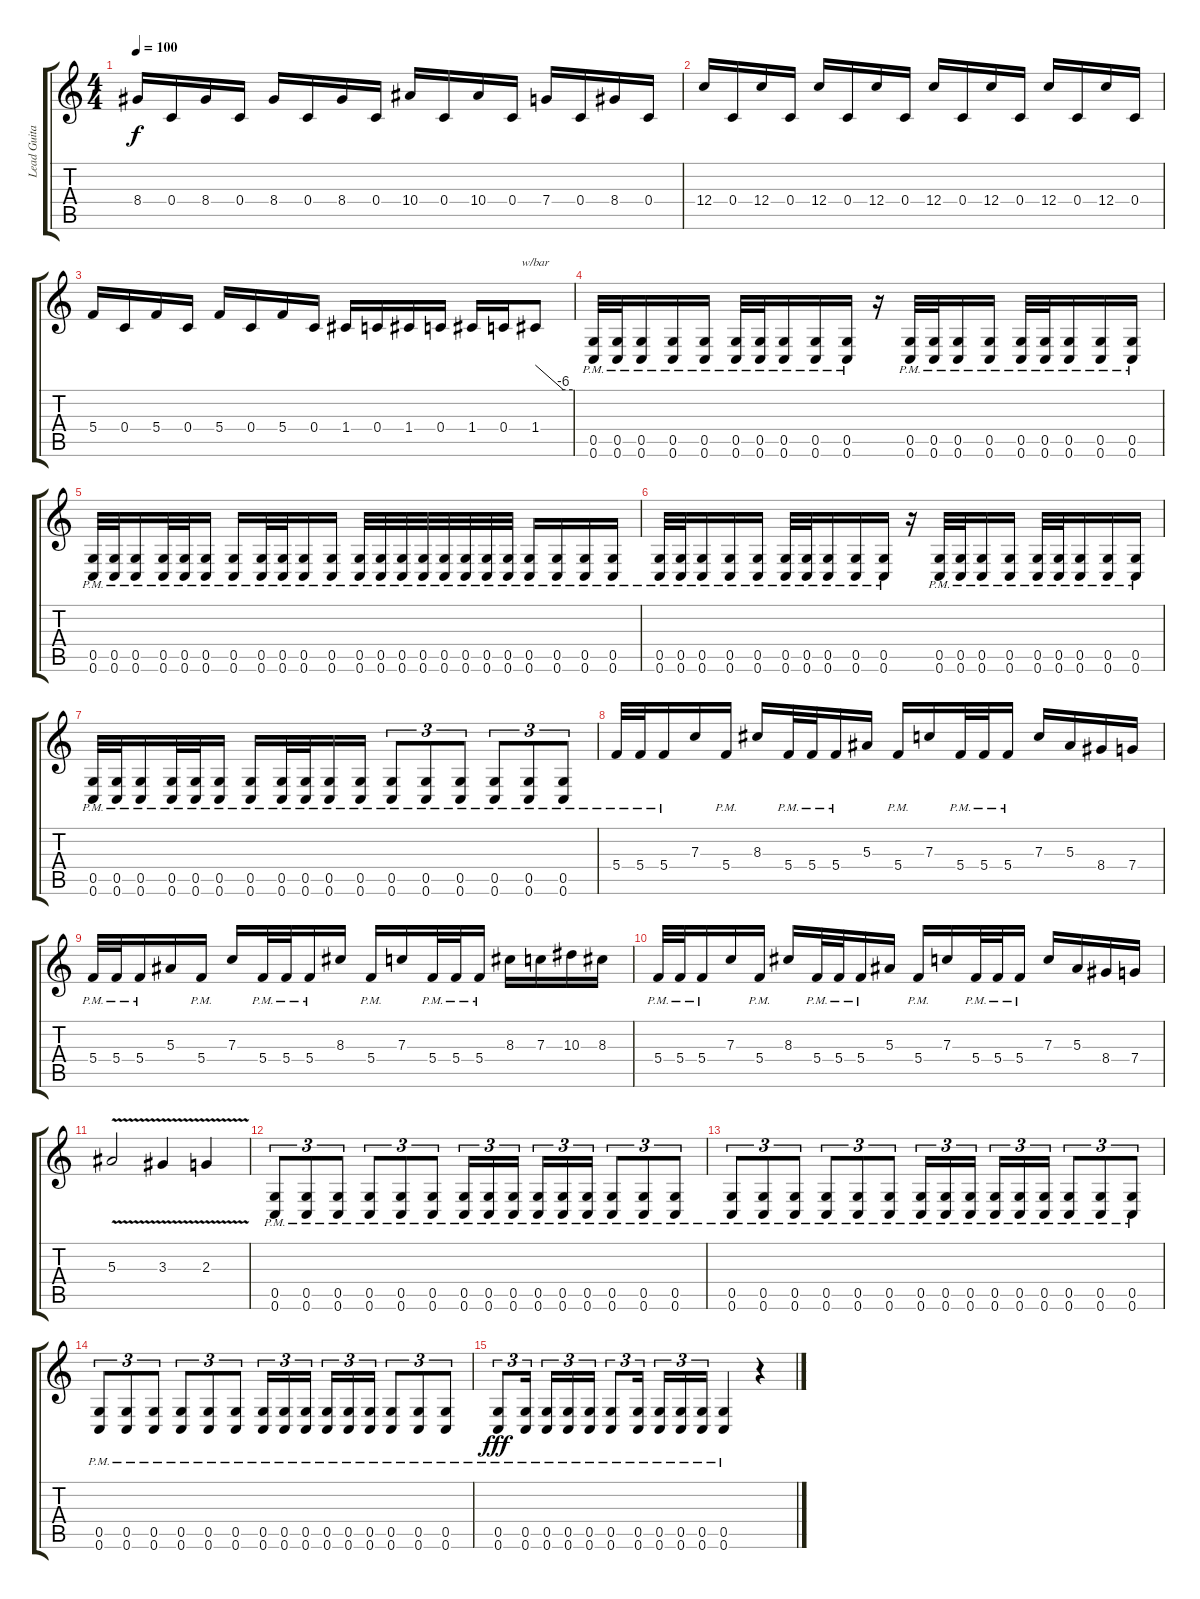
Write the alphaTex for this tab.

\track ("Lead Guitar (Quest)" "Lead Guita") {instrument distortionguitar}
\staff {score tabs}
\tuning (D4 A3 F3 C3 G2 C2) {hide}
\ts (4 4)
\tempo 100
\clef g2
\ks c
8.4.16{dy f} 0.4.16 8.4.16 0.4.16 8.4.16 0.4.16 8.4.16 0.4.16 10.4.16 0.4.16 10.4.16 0.4.16 7.4.16 0.4.16 8.4.16 0.4.16 |
12.4.16 0.4.16 12.4.16 0.4.16 12.4.16 0.4.16 12.4.16 0.4.16 12.4.16 0.4.16 12.4.16 0.4.16 12.4.16 0.4.16 12.4.16 0.4.16 |
5.4.16 0.4.16 5.4.16 0.4.16 5.4.16 0.4.16 5.4.16 0.4.16 1.4.16 0.4.16 1.4.16 0.4.16 1.4.16 0.4.16 1.4.8{tbe (custom default 0 0 45 -24 60 -24)} |
(0.5{pm} 0.6{pm}).32 (0.5{pm} 0.6{pm}).32 (0.5{pm} 0.6{pm}).16 (0.5{pm} 0.6{pm}).16 (0.5{pm} 0.6{pm}).16 (0.5{pm} 0.6{pm}).32 (0.5{pm} 0.6{pm}).32 (0.5{pm} 0.6{pm}).16 (0.5{pm} 0.6{pm}).16 (0.5{pm} 0.6{pm}).16 r.16 (0.5{pm} 0.6{pm}).32 (0.5{pm} 0.6{pm}).32 (0.5{pm} 0.6{pm}).16 (0.5{pm} 0.6{pm}).16 (0.5{pm} 0.6{pm}).32 (0.5{pm} 0.6{pm}).32 (0.5{pm} 0.6{pm}).16 (0.5{pm} 0.6{pm}).16 (0.5{pm} 0.6{pm}).16 |
(0.5{pm} 0.6{pm}).32 (0.5{pm} 0.6{pm}).32 (0.5{pm} 0.6{pm}).16 (0.5{pm} 0.6{pm}).32 (0.5{pm} 0.6{pm}).32 (0.5{pm} 0.6{pm}).16 (0.5{pm} 0.6{pm}).16 (0.5{pm} 0.6{pm}).32 (0.5{pm} 0.6{pm}).32 (0.5{pm} 0.6{pm}).16 (0.5{pm} 0.6{pm}).16 (0.5{pm} 0.6{pm}).32 (0.5{pm} 0.6{pm}).32 (0.5{pm} 0.6{pm}).32 (0.5{pm} 0.6{pm}).32 (0.5{pm} 0.6{pm}).32 (0.5{pm} 0.6{pm}).32 (0.5{pm} 0.6{pm}).32 (0.5{pm} 0.6{pm}).32 (0.5{pm} 0.6{pm}).16 (0.5{pm} 0.6{pm}).16 (0.5{pm} 0.6{pm}).16 (0.5{pm} 0.6{pm}).16 |
(0.5{pm} 0.6{pm}).32 (0.5{pm} 0.6{pm}).32 (0.5{pm} 0.6{pm}).16 (0.5{pm} 0.6{pm}).16 (0.5{pm} 0.6{pm}).16 (0.5{pm} 0.6{pm}).32 (0.5{pm} 0.6{pm}).32 (0.5{pm} 0.6{pm}).16 (0.5{pm} 0.6{pm}).16 (0.5{pm} 0.6{pm}).16 r.16 (0.5{pm} 0.6{pm}).32 (0.5{pm} 0.6{pm}).32 (0.5{pm} 0.6{pm}).16 (0.5{pm} 0.6{pm}).16 (0.5{pm} 0.6{pm}).32 (0.5{pm} 0.6{pm}).32 (0.5{pm} 0.6{pm}).16 (0.5{pm} 0.6{pm}).16 (0.5{pm} 0.6{pm}).16 |
(0.5{pm} 0.6{pm}).32 (0.5{pm} 0.6{pm}).32 (0.5{pm} 0.6{pm}).16 (0.5{pm} 0.6{pm}).32 (0.5{pm} 0.6{pm}).32 (0.5{pm} 0.6{pm}).16 (0.5{pm} 0.6{pm}).16 (0.5{pm} 0.6{pm}).32 (0.5{pm} 0.6{pm}).32 (0.5{pm} 0.6{pm}).16 (0.5{pm} 0.6{pm}).16 (0.5{pm} 0.6{pm}).8{tu (3 2)} (0.5{pm} 0.6{pm}).8{tu (3 2)} (0.5{pm} 0.6{pm}).8{tu (3 2)} (0.5{pm} 0.6{pm}).8{tu (3 2)} (0.5{pm} 0.6{pm}).8{tu (3 2)} (0.5{pm} 0.6{pm}).8{tu (3 2)} |
5.4{pm}.32 5.4{pm}.32 5.4{pm}.16 7.3.16 5.4{pm}.16 8.3.16 5.4{pm}.32 5.4{pm}.32 5.4{pm}.16 5.3.16 5.4{pm}.16 7.3.16 5.4{pm}.32 5.4{pm}.32 5.4{pm}.16 7.3.16 5.3.16 8.4.16 7.4.16 |
5.4{pm}.32 5.4{pm}.32 5.4{pm}.16 5.3.16 5.4{pm}.16 7.3.16 5.4{pm}.32 5.4{pm}.32 5.4{pm}.16 8.3.16 5.4{pm}.16 7.3.16 5.4{pm}.32 5.4{pm}.32 5.4{pm}.16 8.3.16 7.3.16 10.3.16 8.3.16 |
5.4{pm}.32 5.4{pm}.32 5.4{pm}.16 7.3.16 5.4{pm}.16 8.3.16 5.4{pm}.32 5.4{pm}.32 5.4{pm}.16 5.3.16 5.4{pm}.16 7.3.16 5.4{pm}.32 5.4{pm}.32 5.4{pm}.16 7.3.16 5.3.16 8.4.16 7.4.16 |
5.3{v}.2 3.3{v}.4 2.3{v}.4 |
(0.5{pm} 0.6{pm}).8{tu (3 2)} (0.5{pm} 0.6{pm}).8{tu (3 2)} (0.5{pm} 0.6{pm}).8{tu (3 2)} (0.5{pm} 0.6{pm}).8{tu (3 2)} (0.5{pm} 0.6{pm}).8{tu (3 2)} (0.5{pm} 0.6{pm}).8{tu (3 2)} (0.5{pm} 0.6{pm}).16{tu (3 2)} (0.5{pm} 0.6{pm}).16{tu (3 2)} (0.5{pm} 0.6{pm}).16{tu (3 2)} (0.5{pm} 0.6{pm}).16{tu (3 2)} (0.5{pm} 0.6{pm}).16{tu (3 2)} (0.5{pm} 0.6{pm}).16{tu (3 2)} (0.5{pm} 0.6{pm}).8{tu (3 2)} (0.5{pm} 0.6{pm}).8{tu (3 2)} (0.5{pm} 0.6{pm}).8{tu (3 2)} |
(0.5{pm} 0.6{pm}).8{tu (3 2)} (0.5{pm} 0.6{pm}).8{tu (3 2)} (0.5{pm} 0.6{pm}).8{tu (3 2)} (0.5{pm} 0.6{pm}).8{tu (3 2)} (0.5{pm} 0.6{pm}).8{tu (3 2)} (0.5{pm} 0.6{pm}).8{tu (3 2)} (0.5{pm} 0.6{pm}).16{tu (3 2)} (0.5{pm} 0.6{pm}).16{tu (3 2)} (0.5{pm} 0.6{pm}).16{tu (3 2)} (0.5{pm} 0.6{pm}).16{tu (3 2)} (0.5{pm} 0.6{pm}).16{tu (3 2)} (0.5{pm} 0.6{pm}).16{tu (3 2)} (0.5{pm} 0.6{pm}).8{tu (3 2)} (0.5{pm} 0.6{pm}).8{tu (3 2)} (0.5{pm} 0.6{pm}).8{tu (3 2)} |
(0.5{pm} 0.6{pm}).8{tu (3 2)} (0.5{pm} 0.6{pm}).8{tu (3 2)} (0.5{pm} 0.6{pm}).8{tu (3 2)} (0.5{pm} 0.6{pm}).8{tu (3 2)} (0.5{pm} 0.6{pm}).8{tu (3 2)} (0.5{pm} 0.6{pm}).8{tu (3 2)} (0.5{pm} 0.6{pm}).16{tu (3 2)} (0.5{pm} 0.6{pm}).16{tu (3 2)} (0.5{pm} 0.6{pm}).16{tu (3 2)} (0.5{pm} 0.6{pm}).16{tu (3 2)} (0.5{pm} 0.6{pm}).16{tu (3 2)} (0.5{pm} 0.6{pm}).16{tu (3 2)} (0.5{pm} 0.6{pm}).8{tu (3 2)} (0.5{pm} 0.6{pm}).8{tu (3 2)} (0.5{pm} 0.6{pm}).8{tu (3 2)} |
(0.5{pm} 0.6{pm}).8{tu (3 2) dy fff} (0.5{pm} 0.6{pm}).16{tu (3 2)} (0.5{pm} 0.6{pm}).16{tu (3 2)} (0.5{pm} 0.6{pm}).16{tu (3 2)} (0.5{pm} 0.6{pm}).16{tu (3 2)} (0.5{pm} 0.6{pm}).8{tu (3 2)} (0.5{pm} 0.6{pm}).16{tu (3 2)} (0.5{pm} 0.6{pm}).16{tu (3 2)} (0.5{pm} 0.6{pm}).16{tu (3 2)} (0.5{pm} 0.6{pm}).16{tu (3 2)} (0.5{pm} 0.6{pm}).4 r.4
